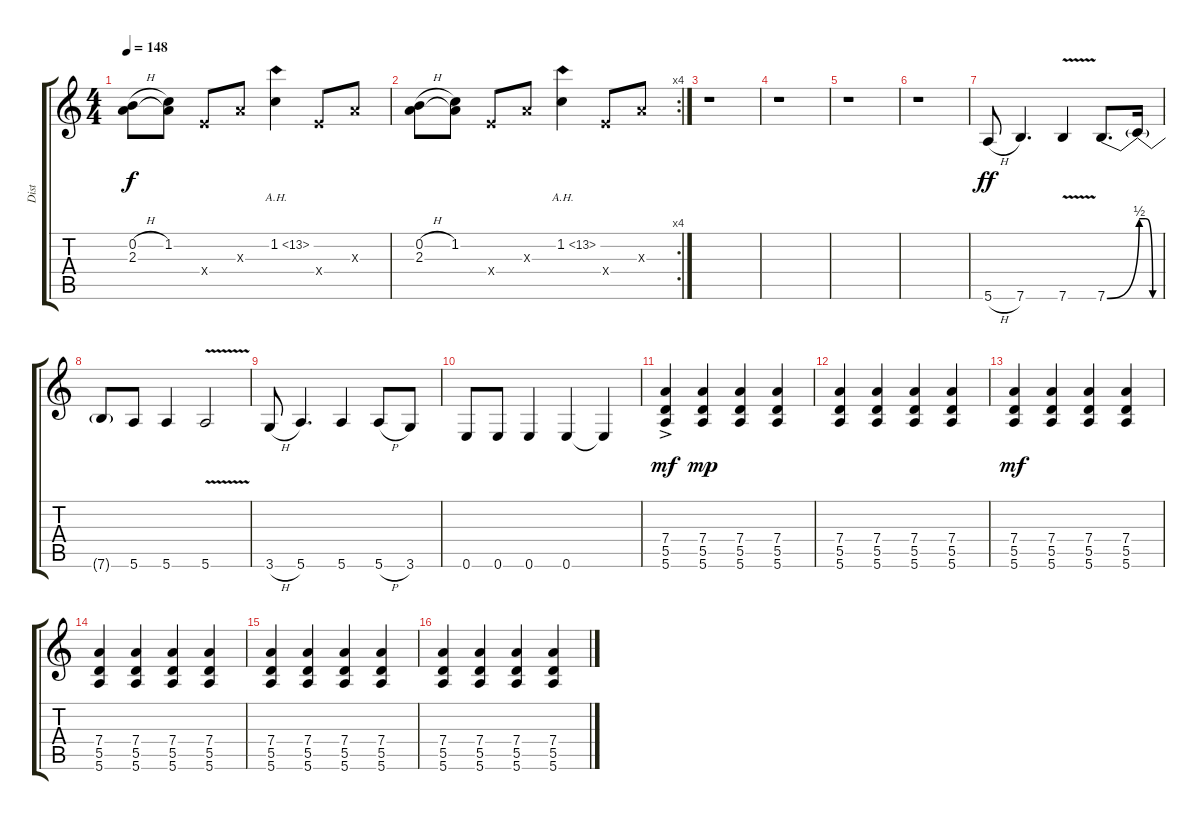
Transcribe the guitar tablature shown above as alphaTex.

\track ("Dist" "Dist") {instrument distortionguitar}
\staff {score tabs}
\tuning (E4 B3 G3 D3 A2 E2) {hide}
\ts (4 4)
\tempo 148
\clef g2
\ks c
(0.2{h} 2.3).8{dy f} (1.2 2.3{t}).8 2.4{x}.8 2.3{x}.8 1.2{ah 12}.4 2.4{x}.8 2.3{x}.8 |
\rc 4
(0.2{h} 2.3).8 (1.2 2.3{t}).8 2.4{x}.8 2.3{x}.8 1.2{ah 12}.4 2.4{x}.8 2.3{x}.8 |
r.1 |
r.1 |
r.1 |
r.1 |
5.6{h}.8{dy ff} 7.6.4{d} 7.6{v}.4 7.6{be (bend 0 0 60 2)}.8{d} 7.6{be (custom 0 2 20 2 40 0 60 0) t}.16 |
7.6{t}.8 5.6.8 5.6.4 5.6{v}.2 |
3.6{h}.8 5.6.4{d} 5.6.4 5.6{h}.8 3.6.8 |
0.6.8 0.6.8 0.6.4 0.6.4 0.6{t}.4 |
(7.4{ac} 5.5{ac} 5.6{ac}).4{dy mf} (7.4 5.5 5.6).4{dy mp} (7.4 5.5 5.6).4 (7.4 5.5 5.6).4 |
(7.4 5.5 5.6).4 (7.4 5.5 5.6).4 (7.4 5.5 5.6).4 (7.4 5.5 5.6).4 |
(7.4 5.5 5.6).4{dy mf} (7.4 5.5 5.6).4 (7.4 5.5 5.6).4 (7.4 5.5 5.6).4 |
(7.4 5.5 5.6).4 (7.4 5.5 5.6).4 (7.4 5.5 5.6).4 (7.4 5.5 5.6).4 |
(7.4 5.5 5.6).4 (7.4 5.5 5.6).4 (7.4 5.5 5.6).4 (7.4 5.5 5.6).4 |
(7.4 5.5 5.6).4 (7.4 5.5 5.6).4 (7.4 5.5 5.6).4 (7.4 5.5 5.6).4
